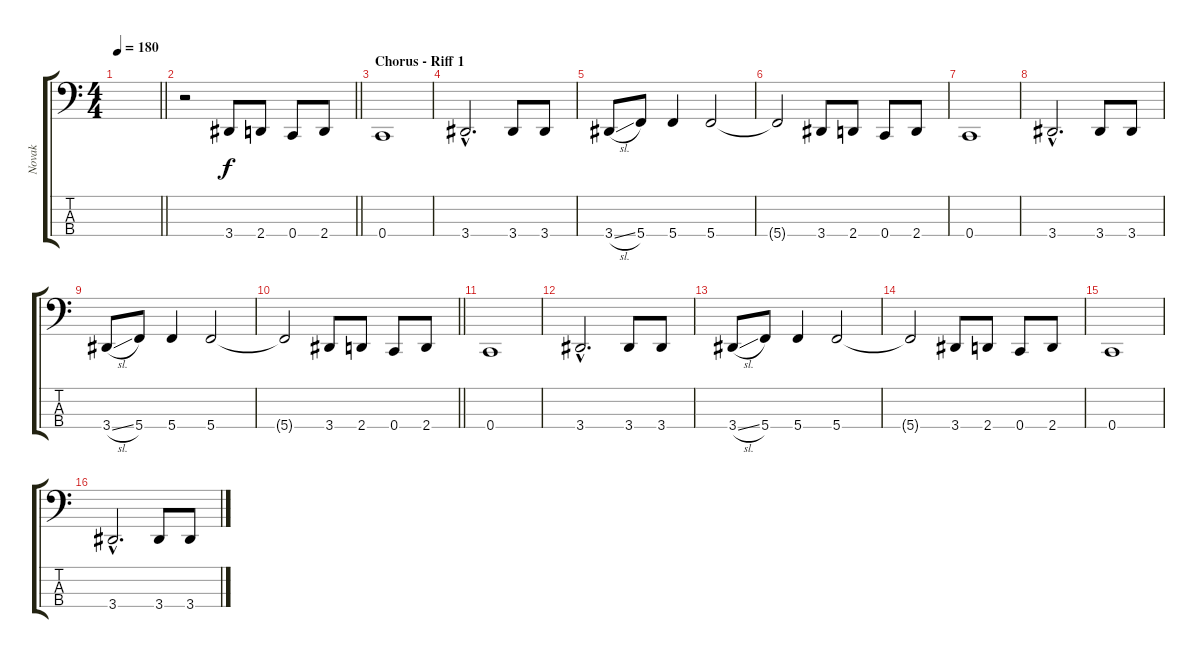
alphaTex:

\track ("Novak" "Novak") {instrument electricbasspick}
\staff {score tabs}
\tuning (Eb2 Bb1 F1 C1) {hide}
\ts (4 4)
\tempo 180
\clef f4
\barLineRight lightlight
\ks c
|
\barLineRight lightlight
r.2 3.4.8 2.4.8 0.4.8 2.4.8 |
\section ("" "Chorus - Riff 1")
0.4.1 |
3.4{hac}.2{d} 3.4.8 3.4.8 |
3.4{sl}.8 5.4.8 5.4.4 5.4.2 |
5.4{t}.2 3.4.8 2.4.8 0.4.8 2.4.8 |
0.4.1 |
3.4{hac}.2{d} 3.4.8 3.4.8 |
3.4{sl}.8 5.4.8 5.4.4 5.4.2 |
\barLineRight lightlight
5.4{t}.2 3.4.8 2.4.8 0.4.8 2.4.8 |
0.4.1 |
3.4{hac}.2{d} 3.4.8 3.4.8 |
3.4{sl}.8 5.4.8 5.4.4 5.4.2 |
5.4{t}.2 3.4.8 2.4.8 0.4.8 2.4.8 |
0.4.1 |
3.4{hac}.2{d} 3.4.8 3.4.8
